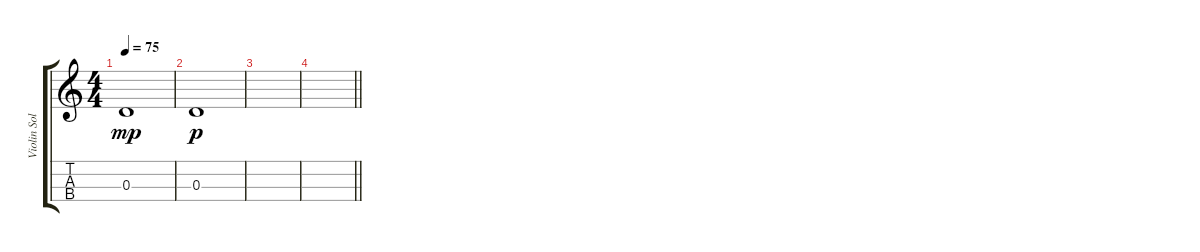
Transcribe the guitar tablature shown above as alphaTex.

\track ("Violin Solo" "Violin Sol") {instrument stringensemble1}
\staff {score tabs}
\tuning (E5 A4 D4 G3) {hide}
\ts (4 4)
\tempo 75
\clef g2
\ks c
0.3.1{dy mp} |
0.3.1{dy p} |
|
\barLineRight lightlight
